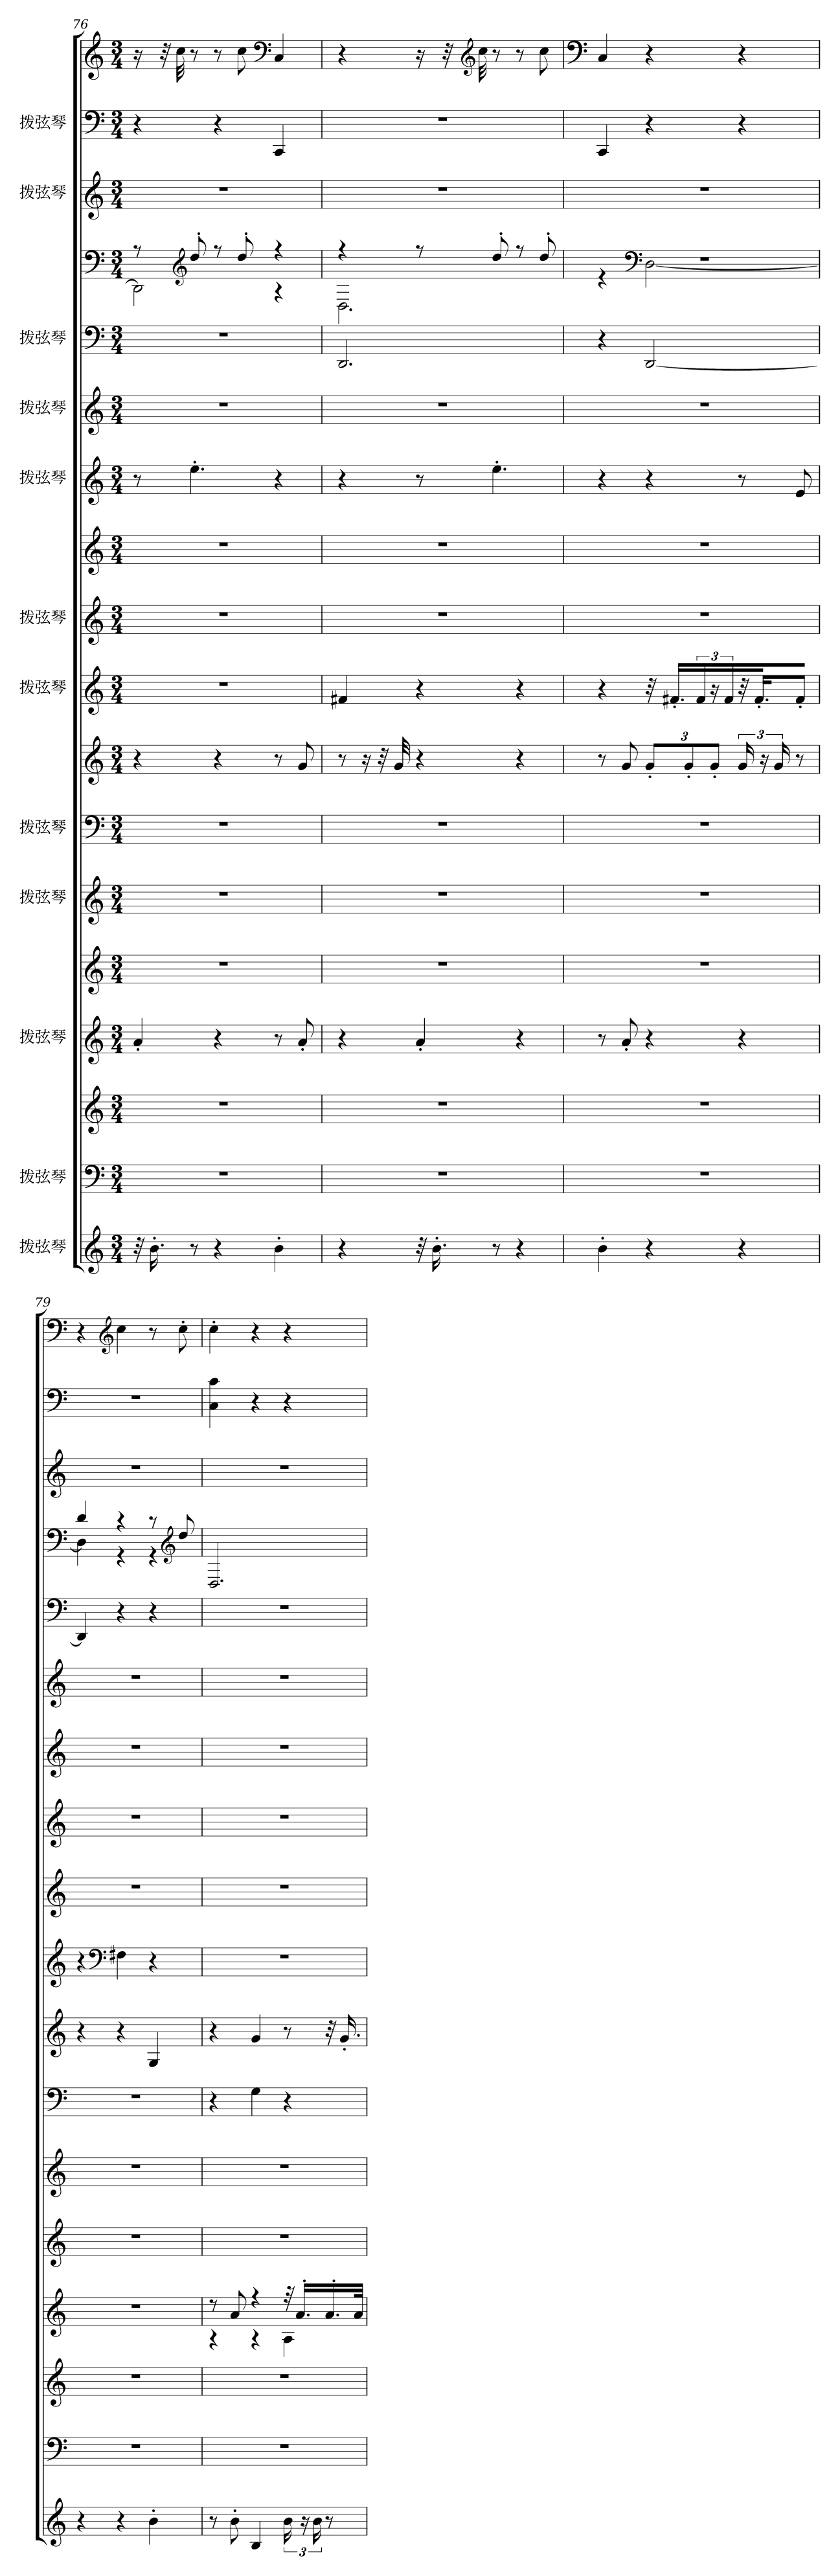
**kern	**kern	**kern	**kern	**kern	**kern	**kern	**kern	**kern	**kern	**kern	**kern	**kern	**kern	**kern	**kern	**kern	**kern
*part12	*part11	*part11	*part10	*part10	*part9	*part8	*part8	*part7	*part6	*part6	*part5	*part4	*part3	*part3	*part2	*part1	*part1
*staff18	*staff17	*staff16	*staff15	*staff14	*staff13	*staff12	*staff11	*staff10	*staff9	*staff8	*staff7	*staff6	*staff5	*staff4	*staff3	*staff2	*staff1
*I"拨弦琴	*I"拨弦琴	*	*I"拨弦琴	*	*I"拨弦琴	*I"拨弦琴	*	*I"拨弦琴	*I"拨弦琴	*	*I"拨弦琴	*I"拨弦琴	*I"拨弦琴	*	*I"拨弦琴	*I"拨弦琴	*
!!LO:PB:g=z
*clefG2	*clefF4	*clefG2	*clefG2	*clefG2	*clefG2	*clefF4	*clefG2	*clefG2	*clefG2	*clefG2	*clefG2	*clefG2	*clefF4	*clefF4	*clefG2	*clefF4	*clefG2
*k[]	*k[]	*k[]	*k[]	*k[]	*k[]	*k[]	*k[]	*k[]	*k[]	*k[]	*k[]	*k[]	*k[]	*k[]	*k[]	*k[]	*k[]
*M3/4	*M3/4	*M3/4	*M3/4	*M3/4	*M3/4	*M3/4	*M3/4	*M3/4	*M3/4	*M3/4	*M3/4	*M3/4	*M3/4	*M3/4	*M3/4	*M3/4	*M3/4
=76	=76	=76	=76	=76	=76	=76	=76	=76	=76	=76	=76	=76	=76	=76	=76	=76	=76
*	*	*	*	*	*	*	*	*	*	*	*	*	*	*^	*	*	*
32r	2.r	2.r	4a'/	2.r	2.r	2.r	4r	2.r	2.r	2.r	8r	2.r	2.r	8r	2DD\]	2.r	4r	16r
16.b'\	.	.	.	.	.	.	.	.	.	.	.	.	.	.	.	.	.	.
.	.	.	.	.	.	.	.	.	.	.	.	.	.	.	.	.	.	32r
.	.	.	.	.	.	.	.	.	.	.	.	.	.	.	.	.	.	32cc\
*	*	*	*	*	*	*	*	*	*	*	*	*	*	*clefG2	*	*	*	*
8r	.	.	.	.	.	.	.	.	.	.	4.ee'\	.	.	8dd'/	.	.	.	8r
4r	.	.	4r	.	.	.	4r	.	.	.	.	.	.	8r	.	.	4r	8r
.	.	.	.	.	.	.	.	.	.	.	.	.	.	8dd'/	.	.	.	8cc\
*	*	*	*	*	*	*	*	*	*	*	*	*	*	*	*	*	*	*clefF4
4b'\	.	.	8r	.	.	.	8r	.	.	.	4r	.	.	4r	4r	.	4CC/	4C/
.	.	.	8a'/	.	.	.	8g/	.	.	.	.	.	.	.	.	.	.	.
=77	=77	=77	=77	=77	=77	=77	=77	=77	=77	=77	=77	=77	=77	=77	=77	=77	=77	=77
4r	2.r	2.r	4r	2.r	2.r	2.r	8r	4f#X/	2.r	2.r	4r	2.r	2.DD/	4r	2.D\	2.r	2.r	4r
.	.	.	.	.	.	.	16r	.	.	.	.	.	.	.	.	.	.	.
.	.	.	.	.	.	.	32r	.	.	.	.	.	.	.	.	.	.	.
.	.	.	.	.	.	.	32g/	.	.	.	.	.	.	.	.	.	.	.
32r	.	.	4a'/	.	.	.	4r	4r	.	.	8r	.	.	8r	.	.	.	16r
16.b'\	.	.	.	.	.	.	.	.	.	.	.	.	.	.	.	.	.	.
.	.	.	.	.	.	.	.	.	.	.	.	.	.	.	.	.	.	32r
*	*	*	*	*	*	*	*	*	*	*	*	*	*	*	*	*	*	*clefG2
.	.	.	.	.	.	.	.	.	.	.	.	.	.	.	.	.	.	32cc\
8r	.	.	.	.	.	.	.	.	.	.	4.ee'\	.	.	8dd'/	.	.	.	8r
4r	.	.	4r	.	.	.	4r	4r	.	.	.	.	.	8r	.	.	.	8r
.	.	.	.	.	.	.	.	.	.	.	.	.	.	8dd'/	.	.	.	8cc\
=78	=78	=78	=78	=78	=78	=78	=78	=78	=78	=78	=78	=78	=78	=78	=78	=78	=78	=78
*	*	*	*	*	*	*	*	*	*	*	*	*	*	*	*	*	*	*clefF4
4b'\	2.r	2.r	8r	2.r	2.r	2.r	8r	4r	2.r	2.r	4r	2.r	4r	2.r	4r	2.r	4CC/	4C/
.	.	.	8a'/	.	.	.	8g/	.	.	.	.	.	.	.	.	.	.	.
*	*	*	*	*	*	*	*	*	*	*	*	*	*	*clefF4	*	*	*	*
*	*	*	*	*	*	*	*Xbrackettup	*	*	*	*	*	*	*	*	*	*	*
4r	.	.	4r	.	.	.	12g'/L	32r	.	.	4r	.	[2DD/	.	[2D\	.	4r	4r
.	.	.	.	.	.	.	.	16.f#X'/LL	.	.	.	.	.	.	.	.	.	.
.	.	.	.	.	.	.	12g'/	.	.	.	.	.	.	.	.	.	.	.
.	.	.	.	.	.	.	.	24f#/JJ	.	.	.	.	.	.	.	.	.	.
.	.	.	.	.	.	.	12g'/J	24r	.	.	.	.	.	.	.	.	.	.
.	.	.	.	.	.	.	.	24f#/	.	.	.	.	.	.	.	.	.	.
*	*	*	*	*	*	*	*brackettup	*	*	*	*	*	*	*	*	*	*	*
4r	.	.	4r	.	.	.	24g/	32r	.	.	8r	.	.	.	.	.	4r	4r
.	.	.	.	.	.	.	.	16.f#'/KL	.	.	.	.	.	.	.	.	.	.
.	.	.	.	.	.	.	24r	.	.	.	.	.	.	.	.	.	.	.
.	.	.	.	.	.	.	24g/	.	.	.	.	.	.	.	.	.	.	.
.	.	.	.	.	.	.	8r	8f#'/J	.	.	8e/	.	.	.	.	.	.	.
!!LO:PB:g=z
=79	=79	=79	=79	=79	=79	=79	=79	=79	=79	=79	=79	=79	=79	=79	=79	=79	=79	=79
4r	2.r	2.r	2.r	2.r	2.r	2.r	4r	4r	2.r	2.r	2.r	2.r	4DD/]	4d/	4D\]	2.r	2.r	4r
*	*	*	*	*	*	*	*	*clefF4	*	*	*	*	*	*	*	*	*	*clefG2
4r	.	.	.	.	.	.	4r	4F#X\	.	.	.	.	4r	4r	4r	.	.	4cc\
4b'\	.	.	.	.	.	.	4G/	4r	.	.	.	.	4r	8r	4r	.	.	8r
*	*	*	*	*	*	*	*	*	*	*	*	*	*	*clefG2	*	*	*	*
.	.	.	.	.	.	.	.	.	.	.	.	.	.	8dd/	.	.	.	8cc'\
*	*	*	*	*	*	*	*	*	*	*	*	*	*	*v	*v	*	*	*
=80	=80	=80	=80	=80	=80	=80	=80	=80	=80	=80	=80	=80	=80	=80	=80	=80	=80
*	*	*	*^	*	*	*	*	*	*	*	*	*	*	*	*	*	*
8r	2.r	2.r	8r	4r	2.r	2.r	4r	4r	2.r	2.r	2.r	2.r	2.r	2.r	2.D/	2.r	4C\ 4c\	4cc'\
8b'\	.	.	8a/	.	.	.	.	.	.	.	.	.	.	.	.	.	.	.
4B/	.	.	4r	4r	.	.	4G\	4g/	.	.	.	.	.	.	.	.	4r	4r
24b\	.	.	32r	4A\	.	.	4r	8r	.	.	.	.	.	.	.	.	4r	4r
.	.	.	16.a'/LL	.	.	.	.	.	.	.	.	.	.	.	.	.	.	.
24r	.	.	.	.	.	.	.	.	.	.	.	.	.	.	.	.	.	.
24b\	.	.	.	.	.	.	.	.	.	.	.	.	.	.	.	.	.	.
8r	.	.	16.a'/	.	.	.	.	32r	.	.	.	.	.	.	.	.	.	.
.	.	.	.	.	.	.	.	16.g'/	.	.	.	.	.	.	.	.	.	.
.	.	.	32a/JJk	.	.	.	.	.	.	.	.	.	.	.	.	.	.	.
*	*	*	*v	*v	*	*	*	*	*	*	*	*	*	*	*	*	*	*
=	=	=	=	=	=	=	=	=	=	=	=	=	=	=	=	=	=
*-	*-	*-	*-	*-	*-	*-	*-	*-	*-	*-	*-	*-	*-	*-	*-	*-	*-
